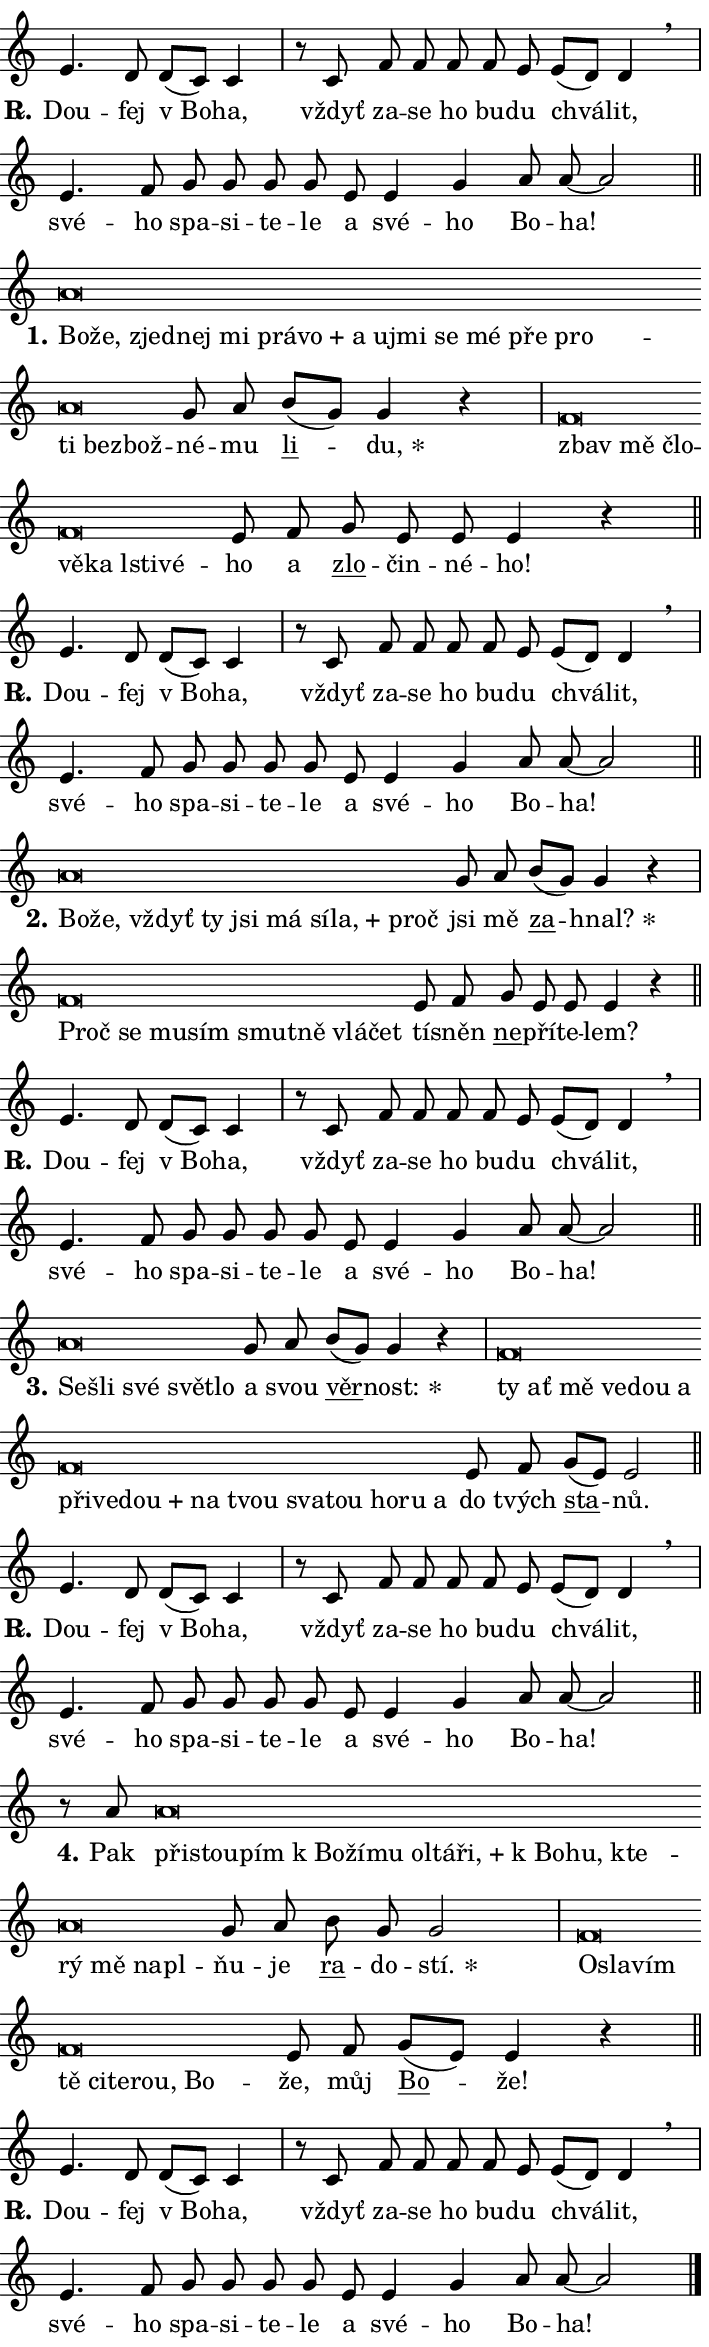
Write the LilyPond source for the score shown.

\version "2.24.0"
\header { tagline = "" }
\paper {
  indent = 0\cm
  top-margin = 0\cm
  right-margin = 0.13\cm % to fit lyric hyphens
  bottom-margin = 0\cm
  left-margin = 0\cm
  paper-width = 12\cm
  page-breaking = #ly:one-page-breaking
  system-system-spacing.basic-distance = #11
  score-system-spacing.basic-distance = #11
  ragged-last = ##f
}


%% Author: Thomas Morley
%% https://lists.gnu.org/archive/html/lilypond-user/2020-05/msg00002.html
#(define (line-position grob)
"Returns position of @var[grob} in current system:
   @code{'start}, if at first time-step
   @code{'end}, if at last time-step
   @code{'middle} otherwise
"
  (let* ((col (ly:item-get-column grob))
         (ln (ly:grob-object col 'left-neighbor))
         (rn (ly:grob-object col 'right-neighbor))
         (col-to-check-left (if (ly:grob? ln) ln col))
         (col-to-check-right (if (ly:grob? rn) rn col))
         (break-dir-left
           (and
             (ly:grob-property col-to-check-left 'non-musical #f)
             (ly:item-break-dir col-to-check-left)))
         (break-dir-right
           (and
             (ly:grob-property col-to-check-right 'non-musical #f)
             (ly:item-break-dir col-to-check-right))))
        (cond ((eqv? 1 break-dir-left) 'start)
              ((eqv? -1 break-dir-right) 'end)
              (else 'middle))))

#(define (tranparent-at-line-position vctor)
  (lambda (grob)
  "Relying on @code{line-position} select the relevant enry from @var{vctor}.
Used to determine transparency,"
    (case (line-position grob)
      ((end) (not (vector-ref vctor 0)))
      ((middle) (not (vector-ref vctor 1)))
      ((start) (not (vector-ref vctor 2))))))

noteHeadBreakVisibility =
#(define-music-function (break-visibility)(vector?)
"Makes @code{NoteHead}s transparent relying on @var{break-visibility}"
#{
  \override NoteHead.transparent =
    #(tranparent-at-line-position break-visibility)
#})

#(define delete-ledgers-for-transparent-note-heads
  (lambda (grob)
    "Reads whether a @code{NoteHead} is transparent.
If so this @code{NoteHead} is removed from @code{'note-heads} from
@var{grob}, which is supposed to be @code{LedgerLineSpanner}.
As a result ledgers are not printed for this @code{NoteHead}"
    (let* ((nhds-array (ly:grob-object grob 'note-heads))
           (nhds-list
             (if (ly:grob-array? nhds-array)
                 (ly:grob-array->list nhds-array)
                 '()))
           ;; Relies on the transparent-property being done before
           ;; Staff.LedgerLineSpanner.after-line-breaking is executed.
           ;; This is fragile ...
           (to-keep
             (remove
               (lambda (nhd)
                 (ly:grob-property nhd 'transparent #f))
               nhds-list)))
      ;; TODO find a better method to iterate over grob-arrays, similiar
      ;; to filter/remove etc for lists
      ;; For now rebuilt from scratch
      (set! (ly:grob-object grob 'note-heads)  '())
      (for-each
        (lambda (nhd)
          (ly:pointer-group-interface::add-grob grob 'note-heads nhd))
        to-keep))))

squashNotes = {
  \override NoteHead.X-extent = #'(-0.2 . 0.2)
  \override NoteHead.Y-extent = #'(-0.75 . 0)
  \override NoteHead.stencil =
    #(lambda (grob)
       (let ((pos (ly:grob-property grob 'staff-position)))
         (begin
           (if (< pos -7) (display "ERROR: Lower brevis then expected\n") (display ""))
           (if (<= pos -6) ly:text-interface::print ly:note-head::print))))
}
unSquashNotes = {
  \revert NoteHead.X-extent
  \revert NoteHead.Y-extent
  \revert NoteHead.stencil
}

hideNotes = \noteHeadBreakVisibility #begin-of-line-visible
unHideNotes = \noteHeadBreakVisibility #all-visible

% work-around for resetting accidentals
% https://lilypond.org/doc/v2.23/Documentation/notation/displaying-rhythms#unmetered-music
cadenzaMeasure = {
  \cadenzaOff
  \partial 1024 s1024
  \cadenzaOn
}

#(define-markup-command (accent layout props text) (markup?)
  "Underline accented syllable"
  (interpret-markup layout props
    #{\markup \override #'(offset . 4.3) \underline { #text }#}))

responsum = \markup \concat {
  "R" \hspace #-1.05 \path #0.1 #'((moveto 0 0.07) (lineto 0.9 0.8)) \hspace #0.05 "."
}

spaceSize = #0.6828661417322834 % exact space size for TeX Gyre Schola

\layout {
  \context {
    \Staff
    \remove "Time_signature_engraver"
    \override LedgerLineSpanner.after-line-breaking = #delete-ledgers-for-transparent-note-heads
  }
  \context {
    \Lyrics {
      \override LyricSpace.minimum-distance = \spaceSize
      \override LyricText.font-name = #"TeX Gyre Schola"
      \override LyricText.font-size = 1
      \override StanzaNumber.font-name = #"TeX Gyre Schola Bold"
      \override StanzaNumber.font-size = 1
    }
  }
  \context {
    \Score 
    \override NoteHead.text =
      #(lambda (grob) 
        (let ((pos (ly:grob-property grob 'staff-position)))
          #{\markup {
            \combine
              \halign #-0.55 \raise #(if (= pos -6) 0 0.5) \override #'(thickness . 2) \draw-line #'(3.2 . 0)
              \musicglyph "noteheads.sM1"
          }#}))
  }
}

% magnetic-lyrics.ily
%
%   written by
%     Jean Abou Samra <jean@abou-samra.fr>
%     Werner Lemberg <wl@gnu.org>
%
%   adapted by
%     Jiri Hon <jiri.hon@gmail.com>
%
% Version 2022-Apr-15

% https://www.mail-archive.com/lilypond-user@gnu.org/msg149350.html

#(define (Left_hyphen_pointer_engraver context)
   "Collect syllable-hyphen-syllable occurrences in lyrics and store
them in properties.  This engraver only looks to the left.  For
example, if the lyrics input is @code{foo -- bar}, it does the
following.

@itemize @bullet
@item
Set the @code{text} property of the @code{LyricHyphen} grob between
@q{foo} and @q{bar} to @code{foo}.

@item
Set the @code{left-hyphen} property of the @code{LyricText} grob with
text @q{foo} to the @code{LyricHyphen} grob between @q{foo} and
@q{bar}.
@end itemize

Use this auxiliary engraver in combination with the
@code{lyric-@/text::@/apply-@/magnetic-@/offset!} hook."
   (let ((hyphen #f)
         (text #f))
     (make-engraver
      (acknowledgers
       ((lyric-syllable-interface engraver grob source-engraver)
        (set! text grob)))
      (end-acknowledgers
       ((lyric-hyphen-interface engraver grob source-engraver)
        ;(when (not (grob::has-interface grob 'lyric-space-interface))
          (set! hyphen grob)));)
      ((stop-translation-timestep engraver)
       (when (and text hyphen)
         (ly:grob-set-object! text 'left-hyphen hyphen))
       (set! text #f)
       (set! hyphen #f)))))

#(define (lyric-text::apply-magnetic-offset! grob)
   "If the space between two syllables is less than the value in
property @code{LyricText@/.details@/.squash-threshold}, move the right
syllable to the left so that it gets concatenated with the left
syllable.

Use this function as a hook for
@code{LyricText@/.after-@/line-@/breaking} if the
@code{Left_@/hyphen_@/pointer_@/engraver} is active."
   (let ((hyphen (ly:grob-object grob 'left-hyphen #f)))
     (when hyphen
       (let ((left-text (ly:spanner-bound hyphen LEFT)))
         (when (grob::has-interface left-text 'lyric-syllable-interface)
           (let* ((common (ly:grob-common-refpoint grob left-text X))
                  (this-x-ext (ly:grob-extent grob common X))
                  (left-x-ext
                   (begin
                     ;; Trigger magnetism for left-text.
                     (ly:grob-property left-text 'after-line-breaking)
                     (ly:grob-extent left-text common X)))
                  ;; `delta` is the gap width between two syllables.
                  (delta (- (interval-start this-x-ext)
                            (interval-end left-x-ext)))
                  (details (ly:grob-property grob 'details))
                  (threshold (assoc-get 'squash-threshold details 0.2)))
             (when (< delta threshold)
               (let* (;; We have to manipulate the input text so that
                      ;; ligatures crossing syllable boundaries are not
                      ;; disabled.  For languages based on the Latin
                      ;; script this is essentially a beautification.
                      ;; However, for non-Western scripts it can be a
                      ;; necessity.
                      (lt (ly:grob-property left-text 'text))
                      (rt (ly:grob-property grob 'text))
                      (is-space (grob::has-interface hyphen 'lyric-space-interface))
                      (space (if is-space " " ""))
                      (extra-delta (if is-space spaceSize 0))
                      ;; Append new syllable.
                      (ltrt-space (if (and (string? lt) (string? rt))
                                (string-append lt space rt)
                                (make-concat-markup (list lt space rt))))
                      ;; Right-align `ltrt` to the right side.
                      (ltrt-space-markup (grob-interpret-markup
                               grob
                               (make-translate-markup
                                (cons (interval-length this-x-ext) 0)
                                (make-right-align-markup ltrt-space)))))
                 (begin
                   ;; Don't print `left-text`.
                   (ly:grob-set-property! left-text 'stencil #f)
                   ;; Set text and stencil (which holds all collected
                   ;; syllables so far) and shift it to the left.
                   (ly:grob-set-property! grob 'text ltrt-space)
                   (ly:grob-set-property! grob 'stencil ltrt-space-markup)
                   (ly:grob-translate-axis! grob (- (- delta extra-delta)) X))))))))))


#(define (lyric-hyphen::displace-bounds-first grob)
   ;; Make very sure this callback isn't triggered too early.
   (let ((left (ly:spanner-bound grob LEFT))
         (right (ly:spanner-bound grob RIGHT)))
     (ly:grob-property left 'after-line-breaking)
     (ly:grob-property right 'after-line-breaking)
     (ly:lyric-hyphen::print grob)))

squashThreshold = #0.4

\layout {
  \context {
    \Lyrics
    \consists #Left_hyphen_pointer_engraver
    \override LyricText.after-line-breaking =
      #lyric-text::apply-magnetic-offset!
    \override LyricHyphen.stencil = #lyric-hyphen::displace-bounds-first
    \override LyricText.details.squash-threshold = \squashThreshold
    \override LyricHyphen.minimum-distance = 0
    \override LyricHyphen.minimum-length = \squashThreshold
  }
}

squashText = \override LyricText.details.squash-threshold = 9999
unSquashText = \override LyricText.details.squash-threshold = \squashThreshold

leftText = \override LyricText.self-alignment-X = #LEFT
unLeftText = \revert LyricText.self-alignment-X

starOffset = #(lambda (grob) 
                (let ((x_offset (ly:self-alignment-interface::aligned-on-x-parent grob)))
                  (if (= x_offset 0) 0 (+ x_offset 1.2))))

star = #(define-music-function (syllable)(string?)
"Append star separator at the end of a syllable"
#{
  \once \override LyricText.X-offset = #starOffset
  \lyricmode { \markup {
    #syllable
    \override #'((font-name . "TeX Gyre Schola Bold")) \hspace #0.2 \lower #0.65 \larger "*"
  } }
#})

starAccent = #(define-music-function (syllable)(string?)
"Append star separator at the end of a syllable and make accent"
#{
  \once \override LyricText.X-offset = #starOffset
  \lyricmode { \markup {
    \accent #syllable
    \override #'((font-name . "TeX Gyre Schola Bold")) \hspace #0.2 \lower #0.65 \larger "*"
  } }
#})

breath = #(define-music-function (syllable)(string?)
"Append breathing indicator at the end of a syllable"
#{
  \lyricmode { \markup { #syllable "+" } }
#})

optionalBreath = #(define-music-function (syllable)(string?)
"Append optional breathing indicator at the end of a syllable"
#{
  \lyricmode { \markup { #syllable "(+)" } }
#})


\score {
    <<
        \new Voice = "melody" { \cadenzaOn \key c \major \relative { e'4. d8 d[( c)] c4 \cadenzaMeasure \bar "|" r8 c f f f \bar "" f e e[( d)] d4 \breathe \cadenzaMeasure \bar "|" e4. f8 \bar "" g g g g \bar "" e e4 g a8 a~a2 \cadenzaMeasure \bar "||" \break } }
        \new Lyrics \lyricsto "melody" { \lyricmode { \set stanza = \responsum
Dou -- fej "v Bo" -- ha, vždyť za -- se ho bu -- du chvá -- lit, své -- ho spa -- si -- te -- le a své -- ho Bo -- ha! } }
    >>
    \layout {}
}

\score {
    <<
        \new Voice = "melody" { \cadenzaOn \key c \major \relative { \squashNotes a'\breve*1/16 \hideNotes \breve*1/16 \bar "" \breve*1/16 \bar "" \breve*1/16 \bar "" \breve*1/16 \bar "" \breve*1/16 \bar "" \breve*1/16 \bar "" \breve*1/16 \bar "" \breve*1/16 \bar "" \breve*1/16 \bar "" \breve*1/16 \bar "" \breve*1/16 \bar "" \breve*1/16 \bar "" \breve*1/16 \bar "" \breve*1/16 \bar "" \breve*1/16 \breve*1/16 \bar "" \unHideNotes \unSquashNotes g8 a \bar "" b[( g)] g4 r \cadenzaMeasure \bar "|" \squashNotes f\breve*1/16 \hideNotes \breve*1/16 \bar "" \breve*1/16 \bar "" \breve*1/16 \bar "" \breve*1/16 \bar "" \breve*1/16 \breve*1/16 \bar "" \unHideNotes \unSquashNotes e8 f \bar "" g e e e4 r \cadenzaMeasure \bar "||" \break } }
        \new Lyrics \lyricsto "melody" { \lyricmode { \set stanza = "1."
\leftText Bo -- \squashText že, zjed -- nej mi prá -- \breath "vo" a u -- jmi se mé pře pro -- ti bez -- bož -- \unLeftText \unSquashText né -- mu \markup \accent li -- \star du, \leftText zbav \squashText mě člo -- vě -- ka lsti -- vé -- \unLeftText \unSquashText ho a \markup \accent zlo -- čin -- né -- ho! } }
    >>
    \layout {}
}

\score {
    <<
        \new Voice = "melody" { \cadenzaOn \key c \major \relative { e'4. d8 d[( c)] c4 \cadenzaMeasure \bar "|" r8 c f f f \bar "" f e e[( d)] d4 \breathe \cadenzaMeasure \bar "|" e4. f8 \bar "" g g g g \bar "" e e4 g a8 a~a2 \cadenzaMeasure \bar "||" \break } }
        \new Lyrics \lyricsto "melody" { \lyricmode { \set stanza = \responsum
Dou -- fej "v Bo" -- ha, vždyť za -- se ho bu -- du chvá -- lit, své -- ho spa -- si -- te -- le a své -- ho Bo -- ha! } }
    >>
    \layout {}
}

\score {
    <<
        \new Voice = "melody" { \cadenzaOn \key c \major \relative { \squashNotes a'\breve*1/16 \hideNotes \breve*1/16 \bar "" \breve*1/16 \bar "" \breve*1/16 \bar "" \breve*1/16 \bar "" \breve*1/16 \bar "" \breve*1/16 \bar "" \breve*1/16 \breve*1/16 \bar "" \unHideNotes \unSquashNotes g8 a \bar "" b[( g)] g4 r \cadenzaMeasure \bar "|" \squashNotes f\breve*1/16 \hideNotes \breve*1/16 \bar "" \breve*1/16 \bar "" \breve*1/16 \bar "" \breve*1/16 \bar "" \breve*1/16 \bar "" \breve*1/16 \breve*1/16 \bar "" \unHideNotes \unSquashNotes e8 f \bar "" g e e e4 r \cadenzaMeasure \bar "||" \break } }
        \new Lyrics \lyricsto "melody" { \lyricmode { \set stanza = "2."
\leftText Bo -- \squashText že, vždyť ty jsi má sí -- \breath "la," proč \unLeftText \unSquashText jsi mě \markup \accent za -- \star hnal? \leftText Proč \squashText se mu -- sím smut -- ně vlá -- čet \unLeftText \unSquashText tí -- sněn \markup \accent ne -- pří -- te -- lem? } }
    >>
    \layout {}
}

\score {
    <<
        \new Voice = "melody" { \cadenzaOn \key c \major \relative { e'4. d8 d[( c)] c4 \cadenzaMeasure \bar "|" r8 c f f f \bar "" f e e[( d)] d4 \breathe \cadenzaMeasure \bar "|" e4. f8 \bar "" g g g g \bar "" e e4 g a8 a~a2 \cadenzaMeasure \bar "||" \break } }
        \new Lyrics \lyricsto "melody" { \lyricmode { \set stanza = \responsum
Dou -- fej "v Bo" -- ha, vždyť za -- se ho bu -- du chvá -- lit, své -- ho spa -- si -- te -- le a své -- ho Bo -- ha! } }
    >>
    \layout {}
}

\score {
    <<
        \new Voice = "melody" { \cadenzaOn \key c \major \relative { \squashNotes a'\breve*1/16 \hideNotes \breve*1/16 \bar "" \breve*1/16 \bar "" \breve*1/16 \breve*1/16 \bar "" \unHideNotes \unSquashNotes g8 a \bar "" b[( g)] g4 r \cadenzaMeasure \bar "|" \squashNotes f\breve*1/16 \hideNotes \breve*1/16 \bar "" \breve*1/16 \bar "" \breve*1/16 \bar "" \breve*1/16 \bar "" \breve*1/16 \bar "" \breve*1/16 \bar "" \breve*1/16 \bar "" \breve*1/16 \bar "" \breve*1/16 \bar "" \breve*1/16 \bar "" \breve*1/16 \bar "" \breve*1/16 \bar "" \breve*1/16 \bar "" \breve*1/16 \breve*1/16 \bar "" \unHideNotes \unSquashNotes e8 f \bar "" g[( e)] e2 \cadenzaMeasure \bar "||" \break } }
        \new Lyrics \lyricsto "melody" { \lyricmode { \set stanza = "3."
\leftText Se -- \squashText šli své svět -- lo \unLeftText \unSquashText a svou \markup \accent věr -- \star nost: \leftText ty \squashText ať mě ve -- dou a při -- ve -- \breath "dou" na tvou sva -- tou ho -- ru a \unLeftText \unSquashText do tvých \markup \accent sta -- nů. } }
    >>
    \layout {}
}

\score {
    <<
        \new Voice = "melody" { \cadenzaOn \key c \major \relative { e'4. d8 d[( c)] c4 \cadenzaMeasure \bar "|" r8 c f f f \bar "" f e e[( d)] d4 \breathe \cadenzaMeasure \bar "|" e4. f8 \bar "" g g g g \bar "" e e4 g a8 a~a2 \cadenzaMeasure \bar "||" \break } }
        \new Lyrics \lyricsto "melody" { \lyricmode { \set stanza = \responsum
Dou -- fej "v Bo" -- ha, vždyť za -- se ho bu -- du chvá -- lit, své -- ho spa -- si -- te -- le a své -- ho Bo -- ha! } }
    >>
    \layout {}
}

\score {
    <<
        \new Voice = "melody" { \cadenzaOn \key c \major \relative { r8 a'8 \squashNotes a\breve*1/16 \hideNotes \breve*1/16 \bar "" \breve*1/16 \bar "" \breve*1/16 \bar "" \breve*1/16 \bar "" \breve*1/16 \bar "" \breve*1/16 \bar "" \breve*1/16 \bar "" \breve*1/16 \bar "" \breve*1/16 \bar "" \breve*1/16 \bar "" \breve*1/16 \bar "" \breve*1/16 \bar "" \breve*1/16 \bar "" \breve*1/16 \breve*1/16 \bar "" \unHideNotes \unSquashNotes g8 a \bar "" b g g2 \cadenzaMeasure \bar "|" \squashNotes f\breve*1/16 \hideNotes \breve*1/16 \bar "" \breve*1/16 \bar "" \breve*1/16 \bar "" \breve*1/16 \bar "" \breve*1/16 \bar "" \breve*1/16 \breve*1/16 \bar "" \unHideNotes \unSquashNotes e8 f \bar "" g[( e)] e4 r \cadenzaMeasure \bar "||" \break } }
        \new Lyrics \lyricsto "melody" { \lyricmode { \set stanza = "4."
Pak \leftText při -- \squashText stou -- pím "k Bo" -- ží -- mu ol -- tá -- \breath "ři," "k Bo" -- hu, kte -- rý mě na -- pl -- \unLeftText \unSquashText ňu -- je \markup \accent ra -- do -- \star stí. \leftText O -- \squashText sla -- vím tě ci -- te -- rou, Bo -- \unLeftText \unSquashText že, můj \markup \accent Bo -- že! } }
    >>
    \layout {}
}

\score {
    <<
        \new Voice = "melody" { \cadenzaOn \key c \major \relative { e'4. d8 d[( c)] c4 \cadenzaMeasure \bar "|" r8 c f f f \bar "" f e e[( d)] d4 \breathe \cadenzaMeasure \bar "|" e4. f8 \bar "" g g g g \bar "" e e4 g a8 a~a2 \cadenzaMeasure \bar "||" \break } \bar "|." }
        \new Lyrics \lyricsto "melody" { \lyricmode { \set stanza = \responsum
Dou -- fej "v Bo" -- ha, vždyť za -- se ho bu -- du chvá -- lit, své -- ho spa -- si -- te -- le a své -- ho Bo -- ha! } }
    >>
    \layout {}
}
